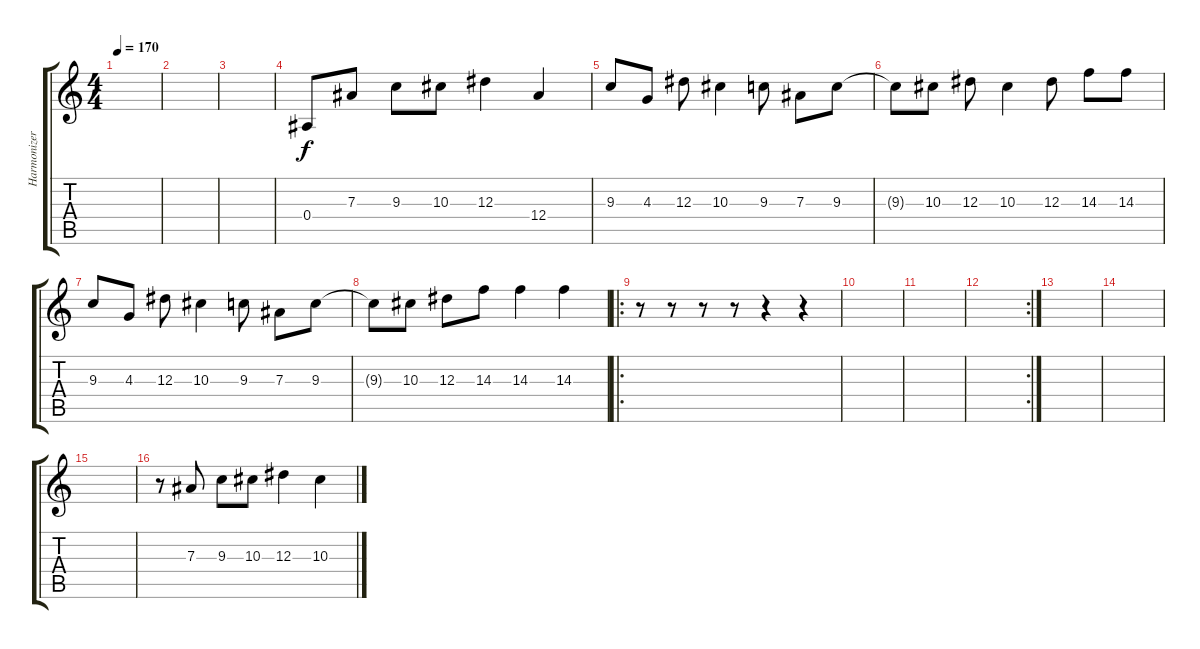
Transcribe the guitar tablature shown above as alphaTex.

\track ("Harmonizer" "Harmonizer") {instrument overdrivenguitar}
\staff {score tabs}
\tuning (C4 G3 Eb3 Bb2 F2 C2) {hide}
\ts (4 4)
\tempo 170
\clef g2
\ks c
|
|
|
0.4.8 7.3.8 9.3.8 10.3.8 12.3.4 12.4.4 |
9.3.8 4.3.8 12.3.8 10.3.4 9.3.8 7.3.8 9.3.8 |
9.3{t}.8 10.3.8 12.3.8 10.3.4 12.3.8 14.3.8 14.3.8 |
9.3.8 4.3.8 12.3.8 10.3.4 9.3.8 7.3.8 9.3.8 |
9.3{t}.8 10.3.8 12.3.8 14.3.8 14.3.4 14.3.4 |
\ro
r.8 r.8 r.8 r.8 r.4 r.4 |
|
|
\rc 2
|
|
|
|
r.8 7.3.8 9.3.8 10.3.8 12.3.4 10.3.4
